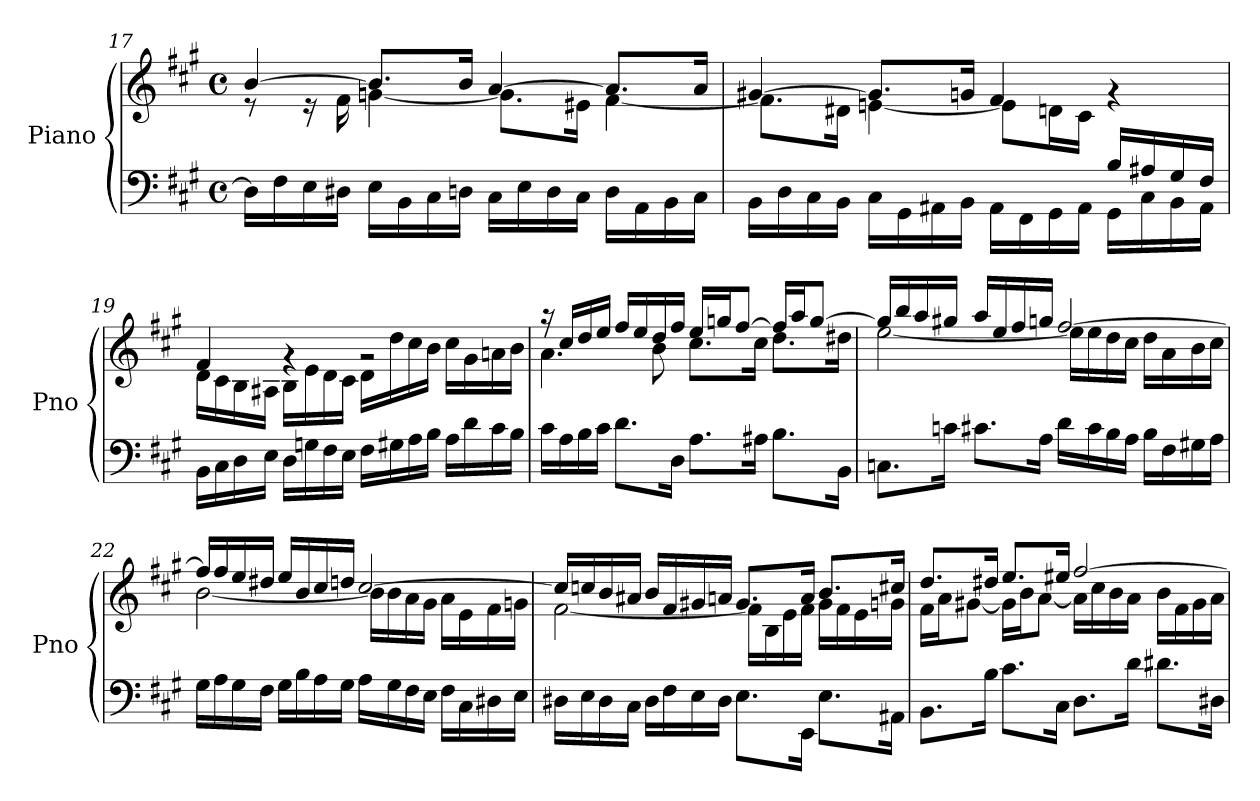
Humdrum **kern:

**kern	**kern
*part1	*part1
*staff2	*staff1
*I"Piano	*
*I'Pno	*
*clefF4	*clefG2
*k[f#c#g#]	*k[f#c#g#]
*M4/4	*M4/4
*met(c)	*met(c)
=17	=17
*	*^
16D\LL]	[4b/	8r
16F#\	.	.
16E\	.	16r
16D#X\JJ	.	16f#\
16E\LL	8.b/L]	[4gn\
16BB\	.	.
16C#\	.	.
16Dn\JJ	16b/Jk	.
16C#\LL	[4a/	8.g\L]
16E\	.	.
16D\	.	.
16C#\JJ	.	16e#X\Jk
16D\LL	8.a/L]	[4f#\
16AA\	.	.
16BB\	.	.
16C#\JJ	16a/Jk	.
!!LO:LB:g=z	!!
=18	=18	=18
*^	*	*
2.ryy	16BB\LL	[4g#X/	8.f#\L]
.	16D\	.	.
.	16C#\	.	.
.	16BB\JJ	.	16d#X\Jk
.	16C#\LL	8.g#/L]	[4en\
.	16GG#\	.	.
.	16AA#X\	.	.
.	16BB\JJ	16gn/Jk	.
.	16AA#\LL	4f#/	8e\L]
.	16FF#\	.	.
.	16GG#\	.	16dn\L
.	16AA#\JJ	.	16c#\JJ
16B/LL	16GG#\LL	4rg	4ryy
16A#X/	16C#\	.	.
16G#/	16BB\	.	.
16F#/JJ	16AA#\JJ	.	.
*v	*v	*	*
=19	=19	=19
16BB\LL	4f#/	16d\LL
16C#\	.	16c#\
16D\	.	16B\
16E\JJ	.	16A#X\JJ
16D\LL	4rg	16B\LL
16Gn\	.	16e\
16F#\	.	16d\
16E\JJ	.	16c#\JJ
16F#\LL	2rg	16d\LL
16G#X\	.	16dd\
16A\	.	16cc#\
16B\JJ	.	16b\JJ
16A\LL	.	16cc#\LL
16d\	.	16g#\
16c#\	.	16an\
16B\JJ	.	16b\JJ
!!LO:LB:g=z	!!
=20	=20	=20
16c#\LL	16r	4.a\
16A\	16cc#/LL	.
16B\	16dd/	.
16c#\JJ	16ee/JJ	.
8.d\L	16ff#/LL	.
.	16ee/	.
.	16dd/	8b\
16D\Jk	16ff#/JJ	.
8.A\L	16ee/LL	8.cc#\L
.	16ggn/J	.
.	[8ff#/J	.
16A#X\Jk	.	16cc#\Jk
8.B\L	16ff#/LL]	8.dd\L
.	16aa/J	.
.	[8gg/J	.
16BB\Jk	.	16dd#X\Jk
!!LO:LB:g=z	!!
=21	=21	=21
8.Cn\L	16gg/LL]	[2ee\
.	16bb/	.
.	16aa/	.
16cn\Jk	16gg#X/JJ	.
8.c#X\L	16aa/LL	.
.	16ee/	.
.	16ff#/	.
16A\Jk	16ggn/JJ	.
16d\LL	[2ff#/	16ee\LL]
16c#\	.	16ee\
16B\	.	16dd\
16A\JJ	.	16cc#\JJ
16B\LL	.	16dd\LL
16F#\	.	16a\
16G#X\	.	16b\
16A\JJ	.	16cc#\JJ
=22	=22	=22
16G#\LL	16ff#/LL]	[2b\
16A\	16ff#/	.
16G#\	16ee/	.
16F#\JJ	16dd#X/JJ	.
16G#\LL	16ee/LL	.
16B\	16b/	.
16A\	16cc#/	.
16G#\JJ	16ddn/JJ	.
16A\LL	[2cc#/	16b\LL]
16G#\	.	16b\
16F#\	.	16a\
16E\JJ	.	16g#\JJ
16F#\LL	.	16a\LL
16C#\	.	16e\
16D#X\	.	16f#\
16E\JJ	.	16gn\JJ
!!LO:LB:g=z	!!
=23	=23	=23
16D#X\LL	16cc#/LL]	[2f#\
16E\	16ccn/	.
16D#\	16b/	.
16C#\JJ	16a#X/JJ	.
16D#\LL	16b/LL	.
16F#\	16f#/	.
16E\	16g#X/	.
16D#\JJ	16an/JJ	.
8.E\L	8.g#/L	16f#\LL]
.	.	16B\
.	.	16e\
16EE\Jk	16a/Jk	16f#\JJ
8.E\L	8.b/L	16g#\LL
.	.	16f#\
.	.	16e\
16AA#X\Jk	16cc#X/Jk	16gn\JJ
=24	=24	=24
8.BB\L	8.dd/L	16f#\LL
.	.	16a\J
.	.	[8g#X\J
16B\Jk	16dd#X/Jk	.
8.c#\L	8.ee/L	16g#\LL]
.	.	16b\J
.	.	[8a\J
16C#\Jk	16ee#X/Jk	.
8.D\L	[2ff#/	16a\LL]
.	.	16cc#\
.	.	16b\
16d\Jk	.	16a\JJ
8.d#X\L	.	16b\LL
.	.	16f#\
.	.	16g#\
16D#X\Jk	.	16a\JJ
*	*v	*v
=	=
*-	*-
